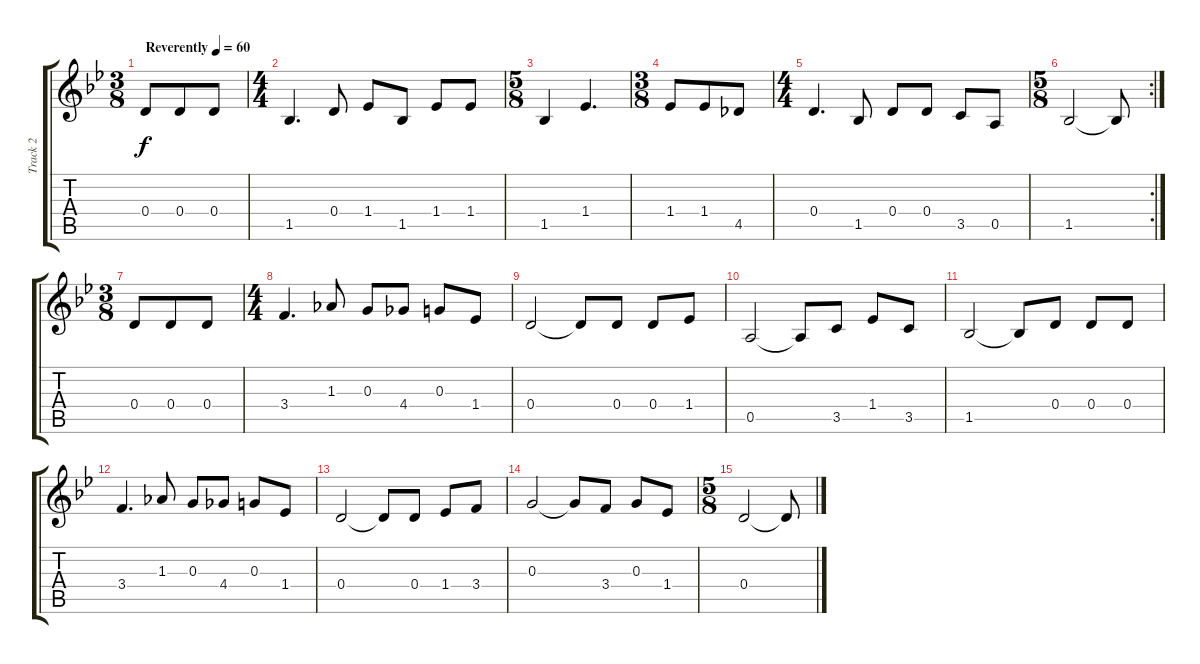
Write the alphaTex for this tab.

\track ("Track 2" "Track 2") {instrument acousticguitarsteel}
\staff {score tabs}
\tuning (E4 B3 G3 D3 A2 E2) {hide}
\ts (3 8)
\tempo (60 "Reverently")
\clef g2
\ks bb
0.4.8{dy f instrument acousticguitarsteel} 0.4.8 0.4.8 |
\ts (4 4)
1.5.4{d} 0.4.8 1.4.8 1.5.8 1.4.8 1.4.8 |
\ts (5 8)
1.5.4 1.4.4{d} |
\ts (3 8)
1.4.8 1.4.8 4.5.8 |
\ts (4 4)
0.4.4{d} 1.5.8 0.4.8 0.4.8 3.5.8 0.5.8 |
\rc 2
\ts (5 8)
1.5.2 1.5{t}.8 |
\ts (3 8)
0.4.8 0.4.8 0.4.8 |
\ts (4 4)
3.4.4{d} 1.3.8 0.3.8 4.4.8 0.3.8 1.4.8 |
0.4.2 0.4{t}.8 0.4.8 0.4.8 1.4.8 |
0.5.2 0.5{t}.8 3.5.8 1.4.8 3.5.8 |
1.5.2 1.5{t}.8 0.4.8 0.4.8 0.4.8 |
3.4.4{d} 1.3.8 0.3.8 4.4.8 0.3.8 1.4.8 |
0.4.2 0.4{t}.8 0.4.8 1.4.8 3.4.8 |
0.3.2 0.3{t}.8 3.4.8 0.3.8 1.4.8 |
\ts (5 8)
0.4.2 0.4{t}.8
